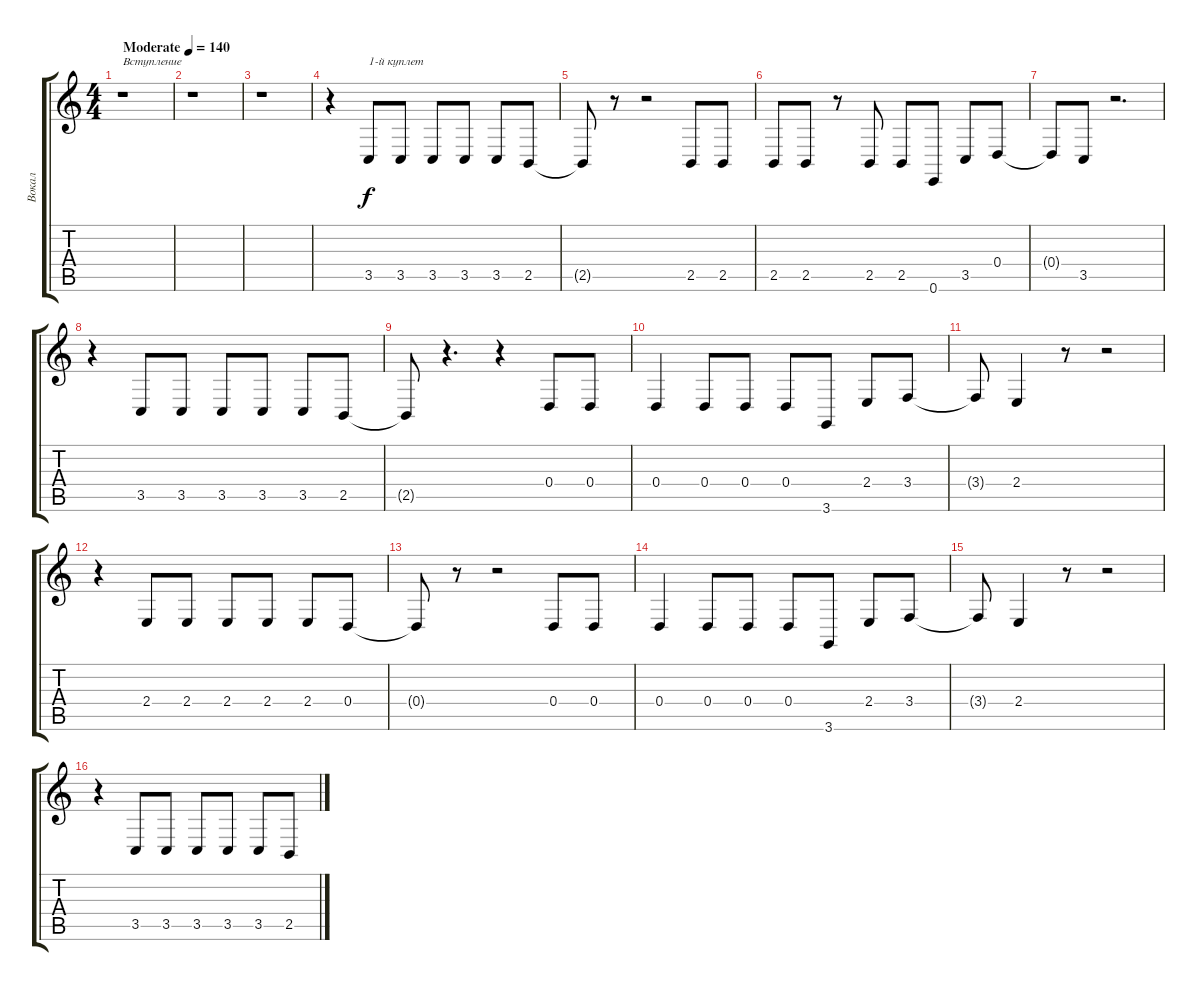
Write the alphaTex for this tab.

\track ("Вокал" "Вокал") {instrument oboe}
\staff {score tabs}
\tuning (E4 B3 G3 D3 A2 E2) {hide}
\ts (4 4)
\tempo (140 "Moderate")
\clef g2
\ks c
r.1{txt "Вступление" dy f instrument oboe} |
r.1 |
r.1 |
r.4 3.5.8{txt "1-й куплет"} 3.5.8 3.5.8 3.5.8 3.5.8 2.5.8 |
2.5{t}.8 r.8 r.2 2.5.8 2.5.8 |
2.5.8 2.5.8 r.8 2.5.8 2.5.8 0.6.8 3.5.8 0.4.8 |
0.4{t}.8 3.5.8 r.2{d} |
r.4 3.5.8 3.5.8 3.5.8 3.5.8 3.5.8 2.5.8 |
2.5{t}.8 r.4{d} r.4 0.4.8 0.4.8 |
0.4.4 0.4.8 0.4.8 0.4.8 3.6.8 2.4.8 3.4.8 |
3.4{t}.8 2.4.4 r.8 r.2 |
r.4 2.4.8 2.4.8 2.4.8 2.4.8 2.4.8 0.4.8 |
0.4{t}.8 r.8 r.2 0.4.8 0.4.8 |
0.4.4 0.4.8 0.4.8 0.4.8 3.6.8 2.4.8 3.4.8 |
3.4{t}.8 2.4.4 r.8 r.2 |
r.4 3.5.8 3.5.8 3.5.8 3.5.8 3.5.8 2.5.8
